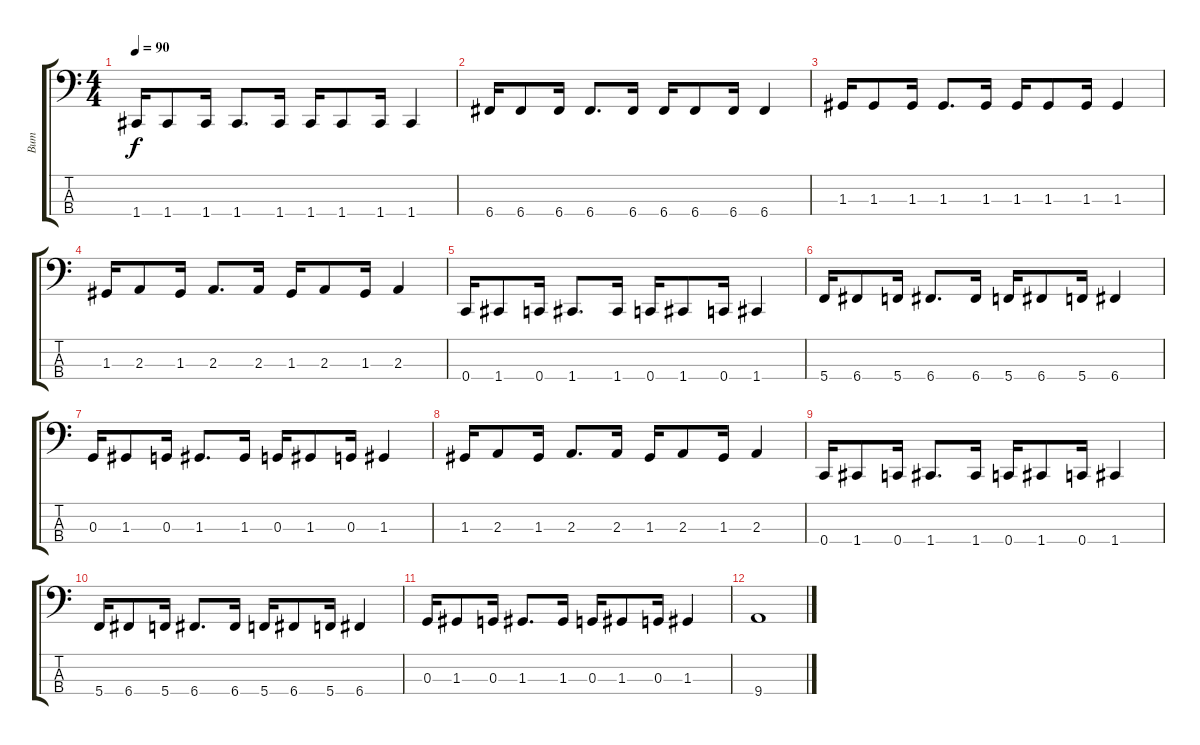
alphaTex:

\track ("Вит" "Вит") {instrument electricbasspick}
\staff {score tabs}
\tuning (F2 C2 G1 C1) {hide}
\ts (4 4)
\tempo 90
\clef f4
\ks c
1.4.16{dy f} 1.4.8 1.4.16 1.4.8{d} 1.4.16 1.4.16 1.4.8 1.4.16 1.4.4 |
6.4.16 6.4.8 6.4.16 6.4.8{d} 6.4.16 6.4.16 6.4.8 6.4.16 6.4.4 |
1.3.16 1.3.8 1.3.16 1.3.8{d} 1.3.16 1.3.16 1.3.8 1.3.16 1.3.4 |
1.3.16 2.3.8 1.3.16 2.3.8{d} 2.3.16 1.3.16 2.3.8 1.3.16 2.3.4 |
0.4.16 1.4.8 0.4.16 1.4.8{d} 1.4.16 0.4.16 1.4.8 0.4.16 1.4.4 |
5.4.16 6.4.8 5.4.16 6.4.8{d} 6.4.16 5.4.16 6.4.8 5.4.16 6.4.4 |
0.3.16 1.3.8 0.3.16 1.3.8{d} 1.3.16 0.3.16 1.3.8 0.3.16 1.3.4 |
1.3.16 2.3.8 1.3.16 2.3.8{d} 2.3.16 1.3.16 2.3.8 1.3.16 2.3.4 |
0.4.16 1.4.8 0.4.16 1.4.8{d} 1.4.16 0.4.16 1.4.8 0.4.16 1.4.4 |
5.4.16 6.4.8 5.4.16 6.4.8{d} 6.4.16 5.4.16 6.4.8 5.4.16 6.4.4 |
0.3.16 1.3.8 0.3.16 1.3.8{d} 1.3.16 0.3.16 1.3.8 0.3.16 1.3.4 |
9.4.1
